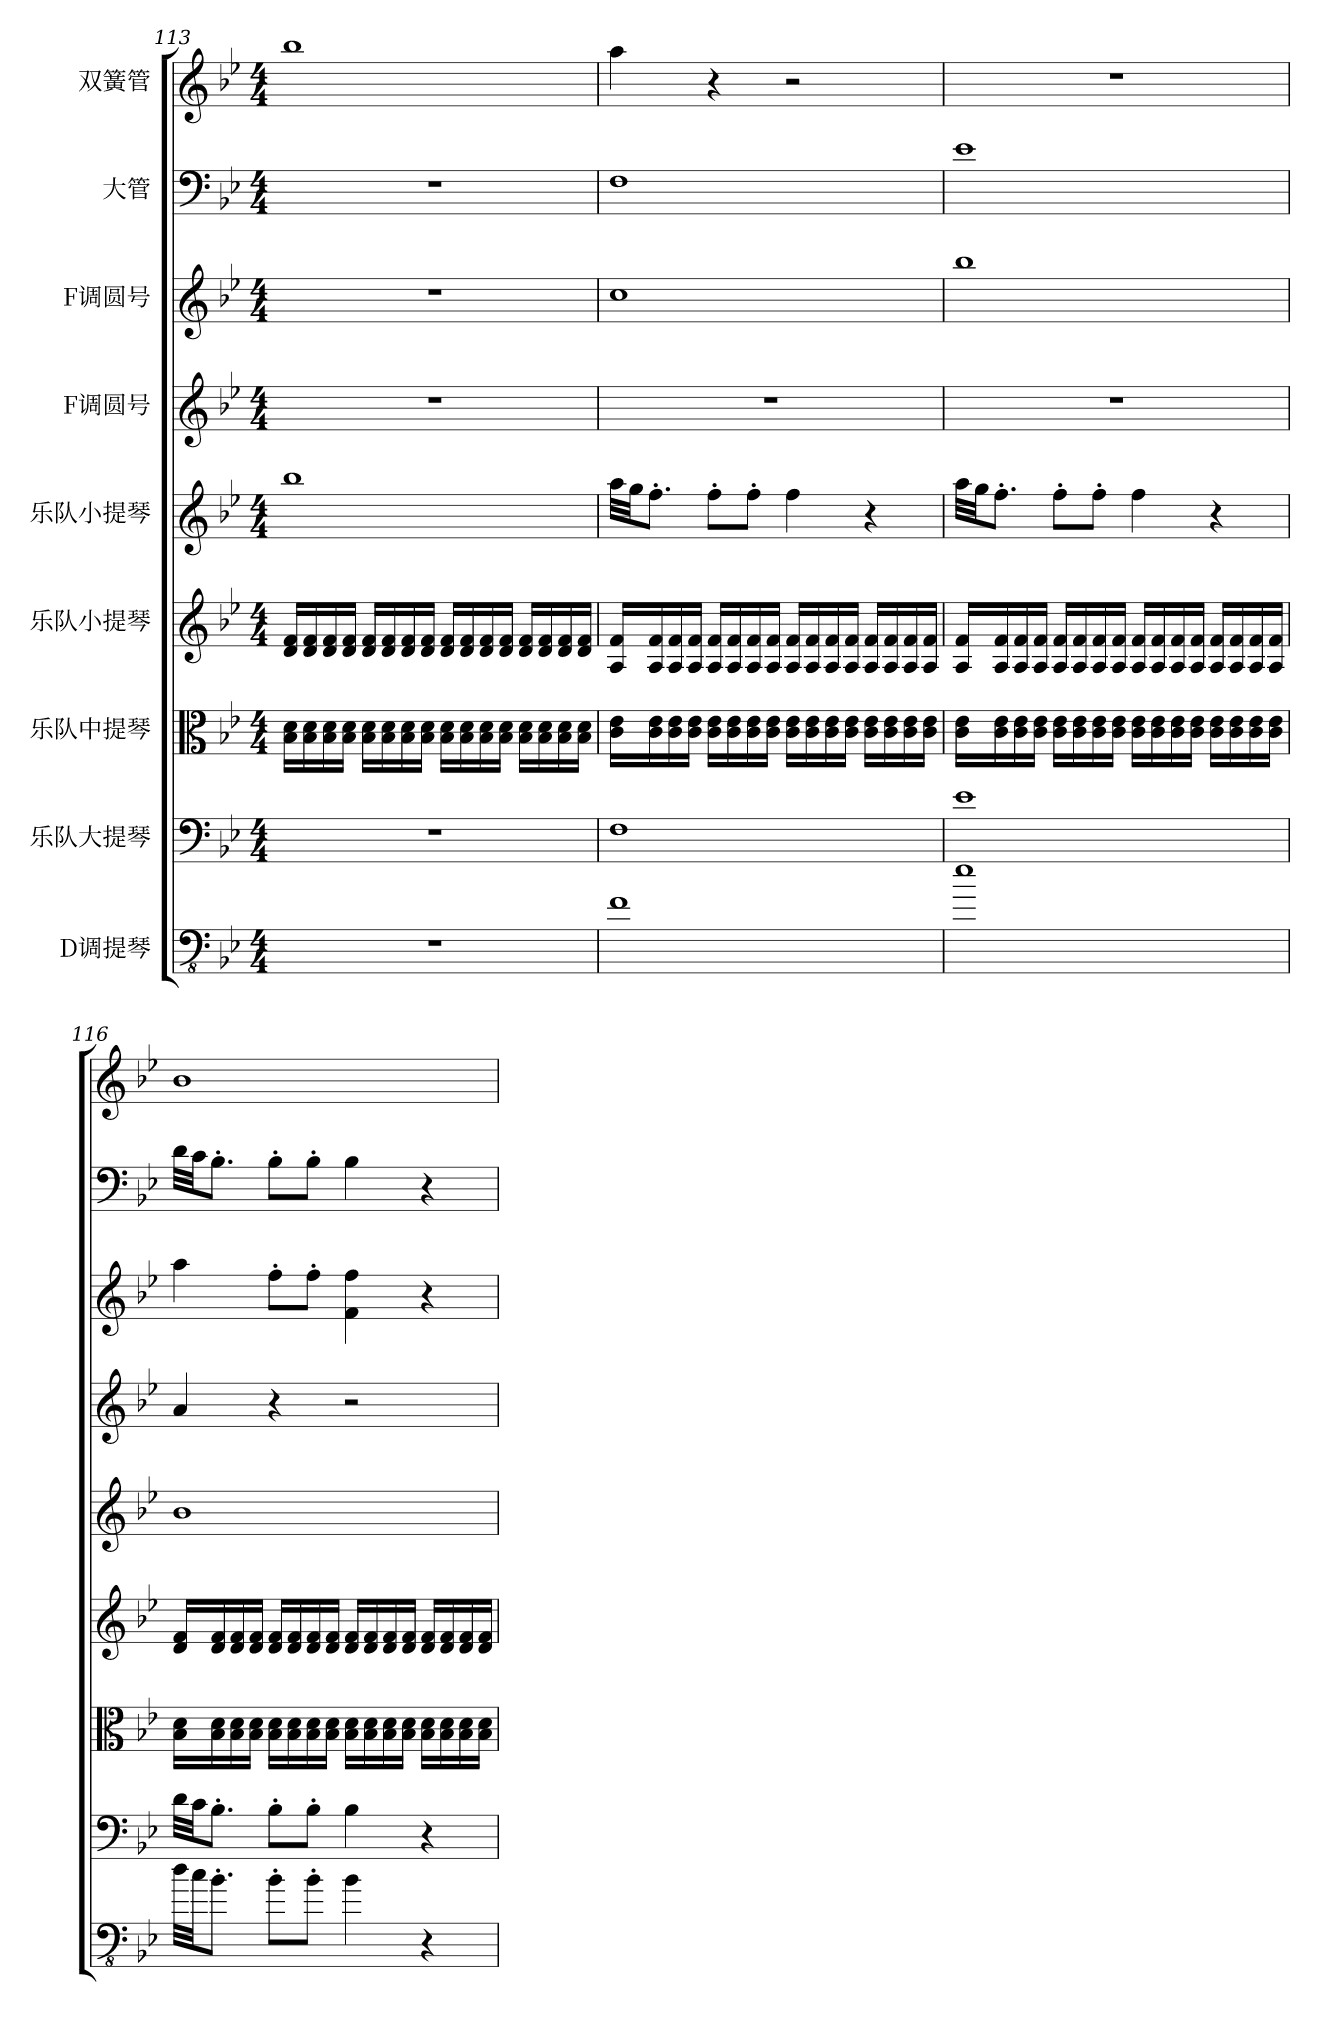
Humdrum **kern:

**kern	**kern	**kern	**kern	**kern	**kern	**kern	**kern	**kern
*part9	*part8	*part7	*part6	*part5	*part4	*part3	*part2	*part1
*staff9	*staff8	*staff7	*staff6	*staff5	*staff4	*staff3	*staff2	*staff1
*I"D调提琴	*I"乐队大提琴	*I"乐队中提琴	*I"乐队小提琴	*I"乐队小提琴	*I"F调圆号	*I"F调圆号	*I"大管	*I"双簧管
*clefFv4	*clefF4	*clefC3	*clefG2	*clefG2	*clefG2	*clefG2	*clefF4	*clefG2
*ITrd7c12	*	*	*	*	*ITrd4c7	*ITrd4c7	*	*
*k[b-e-]	*k[b-e-]	*k[b-e-]	*k[b-e-]	*k[b-e-]	*k[b-e-a-]	*k[b-e-a-]	*k[b-e-]	*k[b-e-]
*M4/4	*M4/4	*M4/4	*M4/4	*M4/4	*M4/4	*M4/4	*M4/4	*M4/4
=113	=113	=113	=113	=113	=113	=113	=113	=113
1r	1r	16B-\ 16d\LL	16d/ 16f/LL	1bb-	1r	1r	1r	1bb-
.	.	16B-\ 16d\	16d/ 16f/	.	.	.	.	.
.	.	16B-\ 16d\	16d/ 16f/	.	.	.	.	.
.	.	16B-\ 16d\JJ	16d/ 16f/JJ	.	.	.	.	.
.	.	16B-\ 16d\LL	16d/ 16f/LL	.	.	.	.	.
.	.	16B-\ 16d\	16d/ 16f/	.	.	.	.	.
.	.	16B-\ 16d\	16d/ 16f/	.	.	.	.	.
.	.	16B-\ 16d\JJ	16d/ 16f/JJ	.	.	.	.	.
.	.	16B-\ 16d\LL	16d/ 16f/LL	.	.	.	.	.
.	.	16B-\ 16d\	16d/ 16f/	.	.	.	.	.
.	.	16B-\ 16d\	16d/ 16f/	.	.	.	.	.
.	.	16B-\ 16d\JJ	16d/ 16f/JJ	.	.	.	.	.
.	.	16B-\ 16d\LL	16d/ 16f/LL	.	.	.	.	.
.	.	16B-\ 16d\	16d/ 16f/	.	.	.	.	.
.	.	16B-\ 16d\	16d/ 16f/	.	.	.	.	.
.	.	16B-\ 16d\JJ	16d/ 16f/JJ	.	.	.	.	.
!!LO:PB:g=z
=114	=114	=114	=114	=114	=114	=114	=114	=114
1FF	1F	16c\ 16e-\LL	16A/ 16f/LL	32aa\LLL	1r	1f	1F	4aa\
.	.	.	.	32gg\JJ	.	.	.	.
.	.	16c\ 16e-\	16A/ 16f/	8.ff'\J	.	.	.	.
.	.	16c\ 16e-\	16A/ 16f/	.	.	.	.	.
.	.	16c\ 16e-\JJ	16A/ 16f/JJ	.	.	.	.	.
.	.	16c\ 16e-\LL	16A/ 16f/LL	8ff'\L	.	.	.	4r
.	.	16c\ 16e-\	16A/ 16f/	.	.	.	.	.
.	.	16c\ 16e-\	16A/ 16f/	8ff'\J	.	.	.	.
.	.	16c\ 16e-\JJ	16A/ 16f/JJ	.	.	.	.	.
.	.	16c\ 16e-\LL	16A/ 16f/LL	4ff\	.	.	.	2r
.	.	16c\ 16e-\	16A/ 16f/	.	.	.	.	.
.	.	16c\ 16e-\	16A/ 16f/	.	.	.	.	.
.	.	16c\ 16e-\JJ	16A/ 16f/JJ	.	.	.	.	.
.	.	16c\ 16e-\LL	16A/ 16f/LL	4r	.	.	.	.
.	.	16c\ 16e-\	16A/ 16f/	.	.	.	.	.
.	.	16c\ 16e-\	16A/ 16f/	.	.	.	.	.
.	.	16c\ 16e-\JJ	16A/ 16f/JJ	.	.	.	.	.
!!LO:PB:g=z
=115	=115	=115	=115	=115	=115	=115	=115	=115
1E-	1e-	16c\ 16e-\LL	16A/ 16f/LL	32aa\LLL	1r	1ee-	1e-	1r
.	.	.	.	32gg\JJ	.	.	.	.
.	.	16c\ 16e-\	16A/ 16f/	8.ff'\J	.	.	.	.
.	.	16c\ 16e-\	16A/ 16f/	.	.	.	.	.
.	.	16c\ 16e-\JJ	16A/ 16f/JJ	.	.	.	.	.
.	.	16c\ 16e-\LL	16A/ 16f/LL	8ff'\L	.	.	.	.
.	.	16c\ 16e-\	16A/ 16f/	.	.	.	.	.
.	.	16c\ 16e-\	16A/ 16f/	8ff'\J	.	.	.	.
.	.	16c\ 16e-\JJ	16A/ 16f/JJ	.	.	.	.	.
.	.	16c\ 16e-\LL	16A/ 16f/LL	4ff\	.	.	.	.
.	.	16c\ 16e-\	16A/ 16f/	.	.	.	.	.
.	.	16c\ 16e-\	16A/ 16f/	.	.	.	.	.
.	.	16c\ 16e-\JJ	16A/ 16f/JJ	.	.	.	.	.
.	.	16c\ 16e-\LL	16A/ 16f/LL	4r	.	.	.	.
.	.	16c\ 16e-\	16A/ 16f/	.	.	.	.	.
.	.	16c\ 16e-\	16A/ 16f/	.	.	.	.	.
.	.	16c\ 16e-\JJ	16A/ 16f/JJ	.	.	.	.	.
=116	=116	=116	=116	=116	=116	=116	=116	=116
32D\LLL	32d\LLL	16B-\ 16d\LL	16d/ 16f/LL	1b-	4d/	4dd\	32d\LLL	1b-
32C\JJ	32c\JJ	.	.	.	.	.	32c\JJ	.
8.BB-'\J	8.B-'\J	16B-\ 16d\	16d/ 16f/	.	.	.	8.B-'\J	.
.	.	16B-\ 16d\	16d/ 16f/	.	.	.	.	.
.	.	16B-\ 16d\JJ	16d/ 16f/JJ	.	.	.	.	.
8BB-'\L	8B-'\L	16B-\ 16d\LL	16d/ 16f/LL	.	4r	8b-'\L	8B-'\L	.
.	.	16B-\ 16d\	16d/ 16f/	.	.	.	.	.
8BB-'\J	8B-'\J	16B-\ 16d\	16d/ 16f/	.	.	8b-'\J	8B-'\J	.
.	.	16B-\ 16d\JJ	16d/ 16f/JJ	.	.	.	.	.
4BB-\	4B-\	16B-\ 16d\LL	16d/ 16f/LL	.	2r	4B-\ 4b-\	4B-\	.
.	.	16B-\ 16d\	16d/ 16f/	.	.	.	.	.
.	.	16B-\ 16d\	16d/ 16f/	.	.	.	.	.
.	.	16B-\ 16d\JJ	16d/ 16f/JJ	.	.	.	.	.
4r	4r	16B-\ 16d\LL	16d/ 16f/LL	.	.	4r	4r	.
.	.	16B-\ 16d\	16d/ 16f/	.	.	.	.	.
.	.	16B-\ 16d\	16d/ 16f/	.	.	.	.	.
.	.	16B-\ 16d\JJ	16d/ 16f/JJ	.	.	.	.	.
=	=	=	=	=	=	=	=	=
*-	*-	*-	*-	*-	*-	*-	*-	*-
